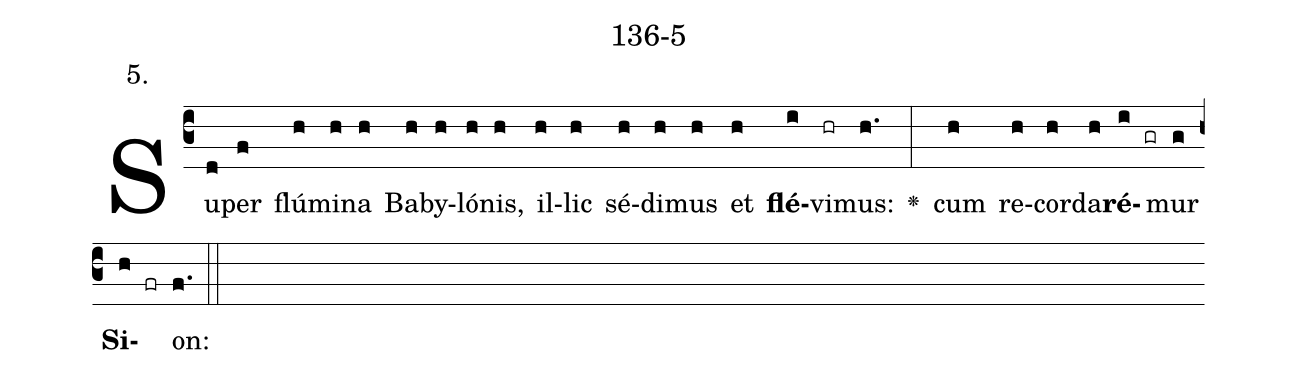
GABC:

name: 136-5;
annotation: 5.;
%%
(c3)Su(d)per(f) flú(h)mi(h)na(h) Ba(h)by(h)ló(h)nis,(h) il(h)lic(h) sé(h)di(h)mus(h) et(h) <b>flé</b>(i)vi(hr)mus:(h.) <v>\greheightstar</v>(:) cum(h) re(h)cor(h)da(h)<b>ré</b>(i gr)mur(g) <b>Si</b>(h fr)on:(f.) (::)


%E(h) u(h) o(i) u(g) a(h) e.(f.) (::)
